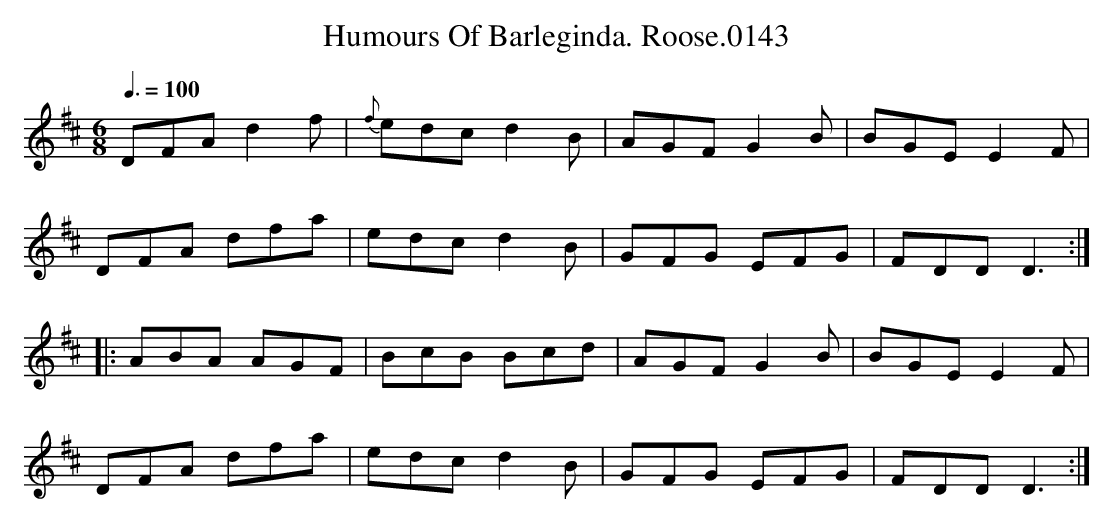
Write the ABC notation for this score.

X:1
T:Humours Of Barleginda. Roose.0143
M:6/8
L:1/8
Q:3/8=100
K:D
DFA d2f|{f}edc d2B|AGF G2B|BGE E2F|
DFA dfa|edc d2B|GFG EFG|FDD D3:|
|:ABA AGF|BcB Bcd|AGF G2B|BGE E2F|
DFA dfa|edc d2B|GFG EFG|FDD D3:|
